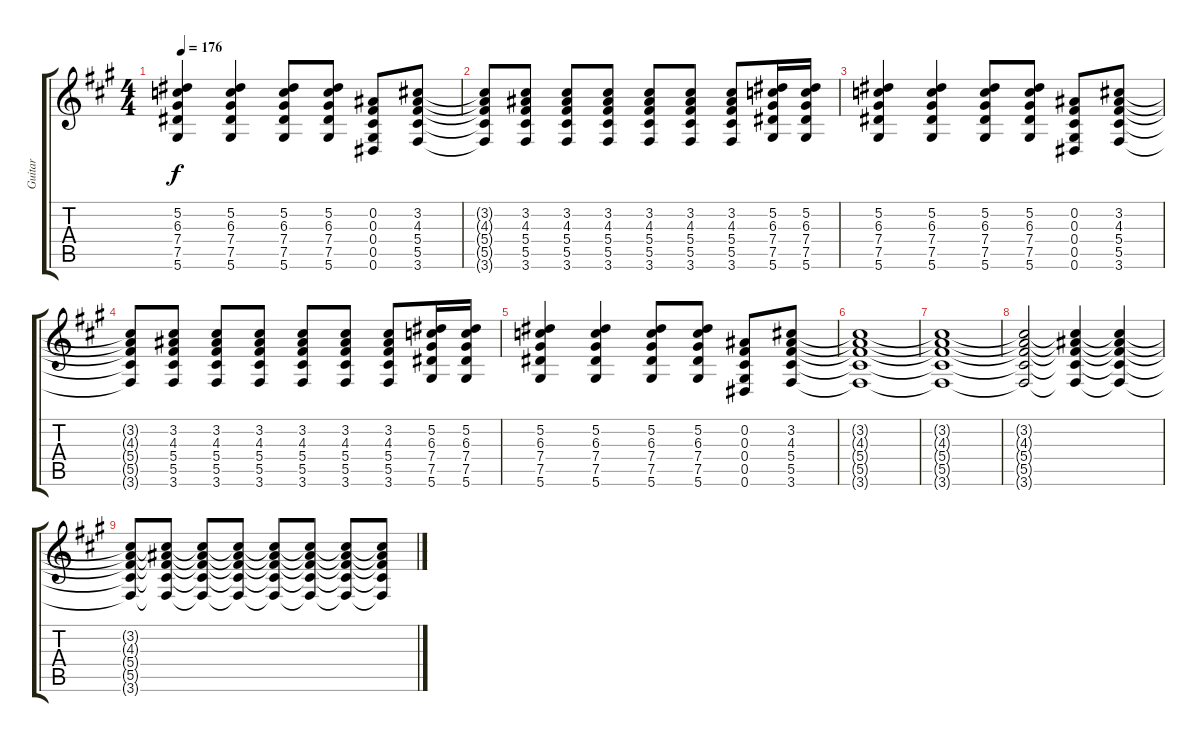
\track ("Guitar" "Guitar") {instrument distortionguitar}
\staff {score tabs}
\tuning (Eb4 Bb3 Gb3 Db3 Ab2 Eb2) {hide}
\ts (4 4)
\tempo 176
\clef g2
\ks a
(5.2 6.3 7.4 7.5 5.6).4{dy f} (5.2 6.3 7.4 7.5 5.6).4 (5.2 6.3 7.4 7.5 5.6).8 (5.2 6.3 7.4 7.5 5.6).8 (0.2 0.3 0.4 0.5 0.6).8 (3.2 4.3 5.4 5.5 3.6).8 |
(3.2{t} 4.3{t} 5.4{t} 5.5{t} 3.6{t}).8 (3.2 4.3 5.4 5.5 3.6).8 (3.2 4.3 5.4 5.5 3.6).8 (3.2 4.3 5.4 5.5 3.6).8 (3.2 4.3 5.4 5.5 3.6).8 (3.2 4.3 5.4 5.5 3.6).8 (3.2 4.3 5.4 5.5 3.6).8 (5.2 6.3 7.4 7.5 5.6).16 (5.2 6.3 7.4 7.5 5.6).16 |
(5.2 6.3 7.4 7.5 5.6).4 (5.2 6.3 7.4 7.5 5.6).4 (5.2 6.3 7.4 7.5 5.6).8 (5.2 6.3 7.4 7.5 5.6).8 (0.2 0.3 0.4 0.5 0.6).8 (3.2 4.3 5.4 5.5 3.6).8 |
(3.2{t} 4.3{t} 5.4{t} 5.5{t} 3.6{t}).8 (3.2 4.3 5.4 5.5 3.6).8 (3.2 4.3 5.4 5.5 3.6).8 (3.2 4.3 5.4 5.5 3.6).8 (3.2 4.3 5.4 5.5 3.6).8 (3.2 4.3 5.4 5.5 3.6).8 (3.2 4.3 5.4 5.5 3.6).8 (5.2 6.3 7.4 7.5 5.6).16 (5.2 6.3 7.4 7.5 5.6).16 |
(5.2 6.3 7.4 7.5 5.6).4 (5.2 6.3 7.4 7.5 5.6).4 (5.2 6.3 7.4 7.5 5.6).8 (5.2 6.3 7.4 7.5 5.6).8 (0.2 0.3 0.4 0.5 0.6).8 (3.2 4.3 5.4 5.5 3.6).8 |
(3.2{t} 4.3{t} 5.4{t} 5.5{t} 3.6{t}).1 |
(3.2{t} 4.3{t} 5.4{t} 5.5{t} 3.6{t}).1 |
(3.2{t} 4.3{t} 5.4{t} 5.5{t} 3.6{t}).2{volume 11} (3.2{t} 4.3{t} 5.4{t} 5.5{t} 3.6{t}).4{volume 10} (3.2{t} 4.3{t} 5.4{t} 5.5{t} 3.6{t}).4{volume 9} |
(3.2{t} 4.3{t} 5.4{t} 5.5{t} 3.6{t}).8{volume 8} (3.2{t} 4.3{t} 5.4{t} 5.5{t} 3.6{t}).8{volume 7} (3.2{t} 4.3{t} 5.4{t} 5.5{t} 3.6{t}).8{volume 6} (3.2{t} 4.3{t} 5.4{t} 5.5{t} 3.6{t}).8{volume 5} (3.2{t} 4.3{t} 5.4{t} 5.5{t} 3.6{t}).8{volume 4} (3.2{t} 4.3{t} 5.4{t} 5.5{t} 3.6{t}).8{volume 3} (3.2{t} 4.3{t} 5.4{t} 5.5{t} 3.6{t}).8{volume 2} (3.2{t} 4.3{t} 5.4{t} 5.5{t} 3.6{t}).8{volume 1}
